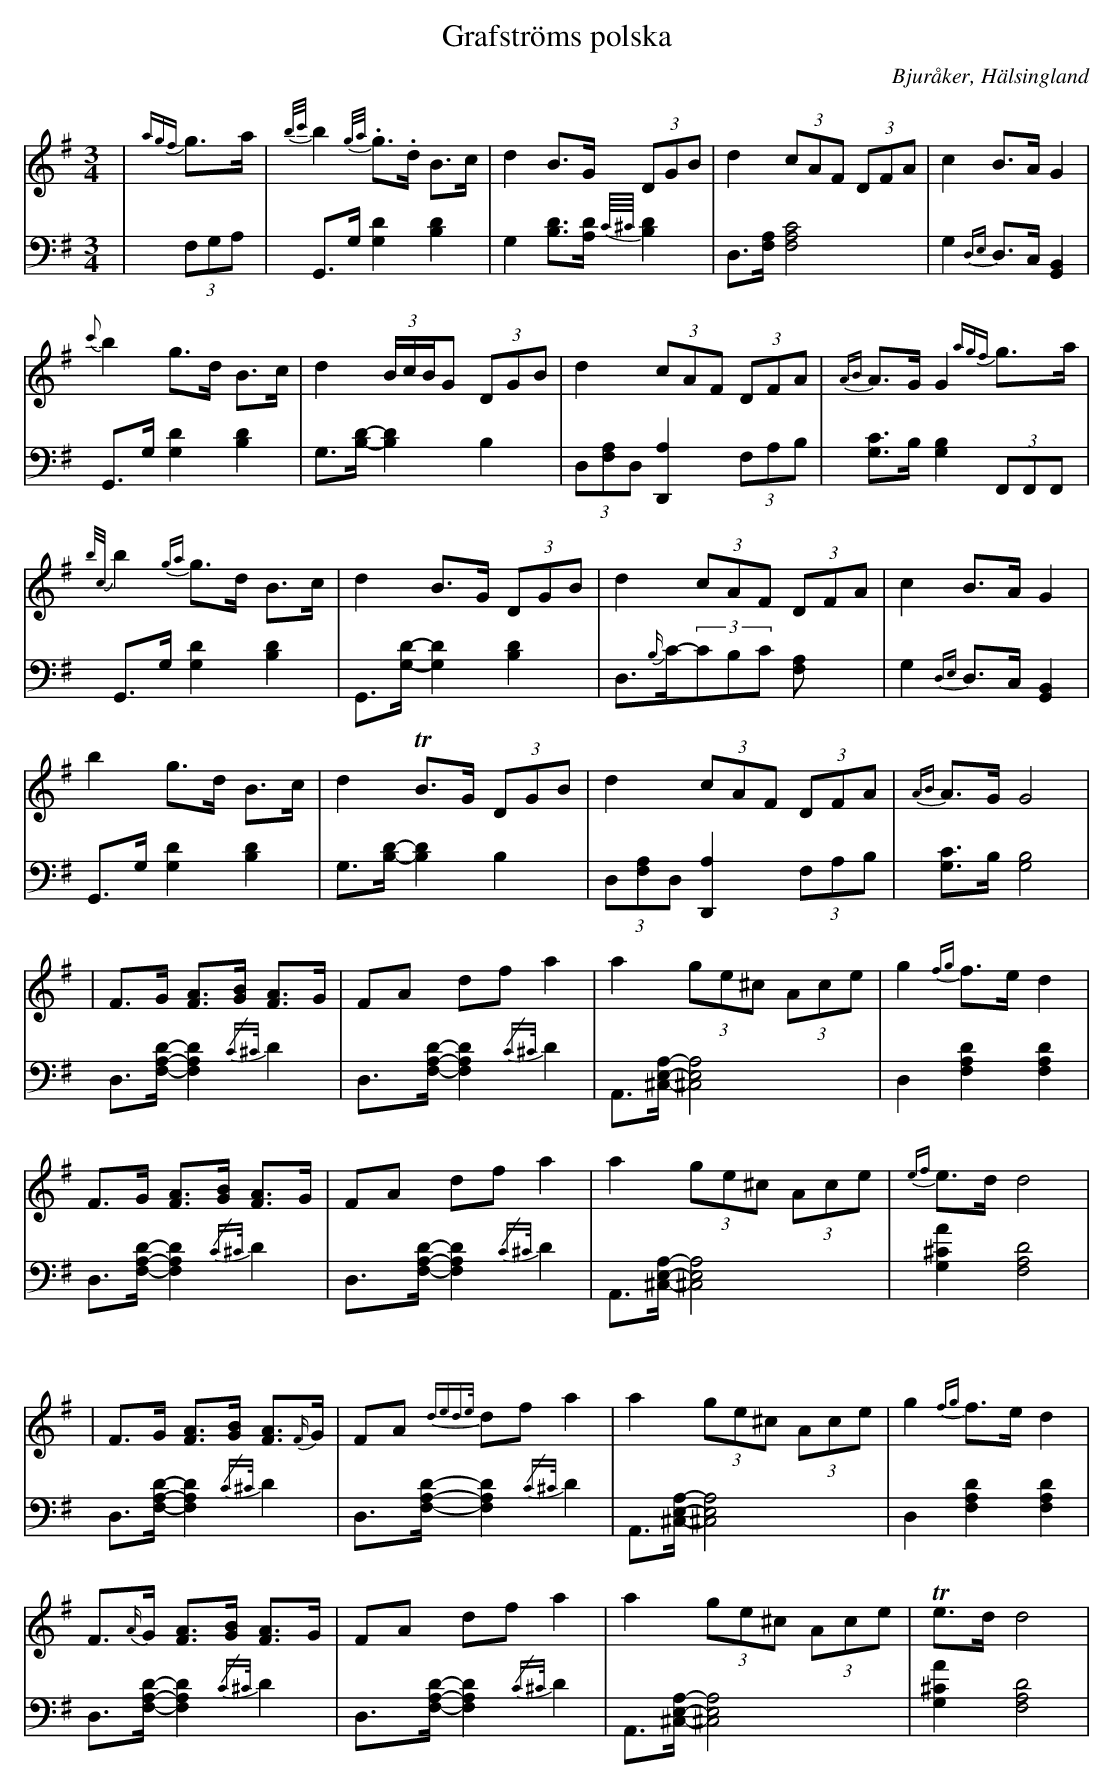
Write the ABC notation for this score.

X:1
T: Grafströms polska
O: Bjuråker, Hälsingland
M: 3/4
L: 1/8
K: G
V:1
V:2
V: 1
|{agf}g>a|{b/c'/}b2. {g/a/}g.>d B>c|d2 B>G (3DGB|d2 (3cAF (3DFA|c2 B>A G2|
{c'}b2 g>d B>c|d2 (3B/c/B/G (3DGB|d2 (3cAF (3DFA|{AB}A>G G2 {agf}g>a|
{b/c/}b2 {ga}g>d B>c|d2 B>G (3DGB|d2 (3cAF (3DFA|c2 B>A G2|
b2 g>d B>c|d2 TB>G (3DGB|d2 (3cAF (3DFA|{AB}A>G G4|
|F>G [FA]>[GB] [FA]>G |FA df a2 |a2 (3ge^c (3Ace |g2 {fg}f>e d2 |
F>G [FA]>[GB] [FA]>G |FA df a2 |a2 (3ge^c (3Ace |{ef}e>d d4|
|F>G [FA]>[GB] [FA]>{F/}G |FA {dede/}df a2 |a2 (3ge^c (3Ace |g2 {fg}f>e d2 |
F>{A/}G [FA]>[GB] [FA]>G |FA df a2 |a2 (3ge^c (3Ace |Te>d d4|
V:2 clef=bass
|(3F,G,A, | G,,>G, [G,2D2] [B,2D2]|G,2 [B,D]>[A,D] {C//^C//}[B,D]2|D,>[F,A,] [F,4A,4C4]| G,2 {D,E,}D,>C, [G,,2B,,2]|
 G,,>G, [G,2D2] [B,2D2]|G,>[B,D]-[B,2D2] B,2|(3D,[F,A,]D, [D,,2A,2] (3F,A,B,| [G,C]>B, [G,2B,2](3F,,F,,F,,|
G,,>G, [G,2D2] [B,2D2]|G,,>[G,D]-[G,2D2] [B,2D2]|D,>{B,/}C-(3CB,C [F,2A,]| G,2 {D,E,}D,>C, [G,,2B,,2]|
 G,,>G, [G,2D2] [B,2D2]|G,>[B,D]-[B,2D2] B,2|(3D,[F,A,]D, [D,,2A,2] (3F,A,B,| [G,C]>B, [G,4B,4]|
D,>[F,A,D]-[F,2A,2D2] {/C^C/}D2|D,>[F,A,D]-[F,2A,2D2] {/C^C/}D2| A,,>[^C,E,A,]-[^C,4E,4A,4]|D,2 [F,2A,2D2] [F,2A,2D2] |
D,>[F,A,D]-[F,2A,2D2] {/C^C/}D2| D,>[F,A,D]-[F,2A,2D2] {/C^C/}D2| A,,>[^C,E,A,]-[^C,4E,4A,4]| [G,2A2^C2] [F,4A,4D4]|
D,>[F,A,D]-[F,2A,2D2] {/C^C/}D2|D,>[F,A,D]-[F,2A,2D2] {/C^C/}D2| A,,>[^C,E,A,]-[^C,4E,4A,4]|D,2 [F,2A,2D2] [F,2A,2D2] |
D,>[F,A,D]-[F,2A,2D2] {/C^C/}D2| D,>[F,A,D]-[F,2A,2D2] {/C^C/}D2| A,,>[^C,E,A,]-[^C,4E,4A,4]| [G,2A2^C2] [F,4A,4D4]|
